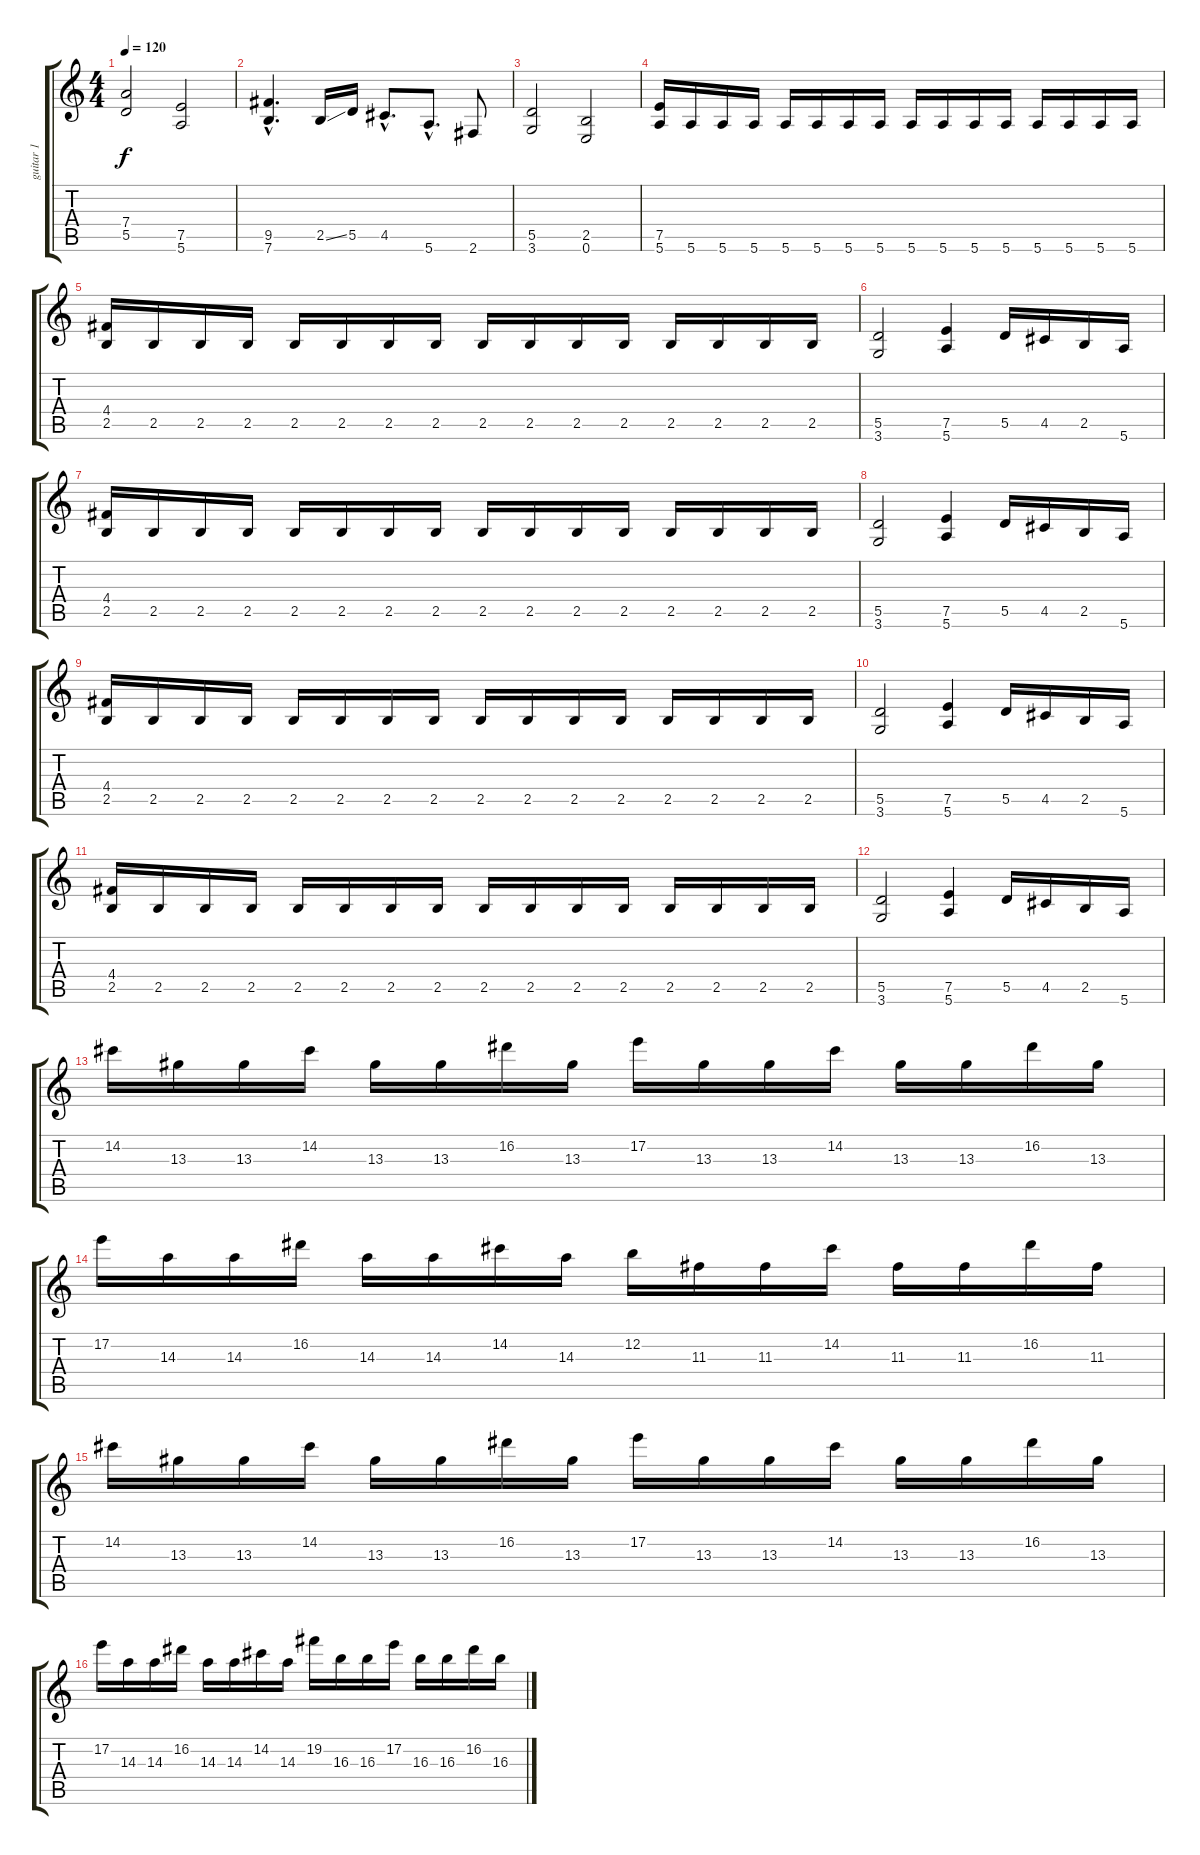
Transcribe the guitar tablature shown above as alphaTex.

\track ("guitar 1" "guitar 1") {instrument overdrivenguitar}
\staff {score tabs}
\tuning (E4 B3 G3 D3 A2 E2) {hide}
\ts (4 4)
\tempo 120
\clef g2
\ks c
(7.4 5.5).2{dy f} (7.5 5.6).2 |
(9.5{hac} 7.6{hac}).4{d} 2.5{ss}.16 5.5.16 4.5{hac}.8{d} 5.6{hac}.8{d} 2.6.8 |
(5.5 3.6).2 (2.5 0.6).2 |
(7.5 5.6).16 5.6.16 5.6.16 5.6.16 5.6.16 5.6.16 5.6.16 5.6.16 5.6.16 5.6.16 5.6.16 5.6.16 5.6.16 5.6.16 5.6.16 5.6.16 |
(4.4 2.5).16 2.5.16 2.5.16 2.5.16 2.5.16 2.5.16 2.5.16 2.5.16 2.5.16 2.5.16 2.5.16 2.5.16 2.5.16 2.5.16 2.5.16 2.5.16 |
(5.5 3.6).2 (7.5 5.6).4 5.5.16 4.5.16 2.5.16 5.6.16 |
(4.4 2.5).16 2.5.16 2.5.16 2.5.16 2.5.16 2.5.16 2.5.16 2.5.16 2.5.16 2.5.16 2.5.16 2.5.16 2.5.16 2.5.16 2.5.16 2.5.16 |
(5.5 3.6).2 (7.5 5.6).4 5.5.16 4.5.16 2.5.16 5.6.16 |
(4.4 2.5).16 2.5.16 2.5.16 2.5.16 2.5.16 2.5.16 2.5.16 2.5.16 2.5.16 2.5.16 2.5.16 2.5.16 2.5.16 2.5.16 2.5.16 2.5.16 |
(5.5 3.6).2 (7.5 5.6).4 5.5.16 4.5.16 2.5.16 5.6.16 |
(4.4 2.5).16 2.5.16 2.5.16 2.5.16 2.5.16 2.5.16 2.5.16 2.5.16 2.5.16 2.5.16 2.5.16 2.5.16 2.5.16 2.5.16 2.5.16 2.5.16 |
(5.5 3.6).2 (7.5 5.6).4 5.5.16 4.5.16 2.5.16 5.6.16 |
14.2.16 13.3.16 13.3.16 14.2.16 13.3.16 13.3.16 16.2.16 13.3.16 17.2.16 13.3.16 13.3.16 14.2.16 13.3.16 13.3.16 16.2.16 13.3.16 |
17.2.16 14.3.16 14.3.16 16.2.16 14.3.16 14.3.16 14.2.16 14.3.16 12.2.16 11.3.16 11.3.16 14.2.16 11.3.16 11.3.16 16.2.16 11.3.16 |
14.2.16 13.3.16 13.3.16 14.2.16 13.3.16 13.3.16 16.2.16 13.3.16 17.2.16 13.3.16 13.3.16 14.2.16 13.3.16 13.3.16 16.2.16 13.3.16 |
17.2.16 14.3.16 14.3.16 16.2.16 14.3.16 14.3.16 14.2.16 14.3.16 19.2.16 16.3.16 16.3.16 17.2.16 16.3.16 16.3.16 16.2.16 16.3.16
